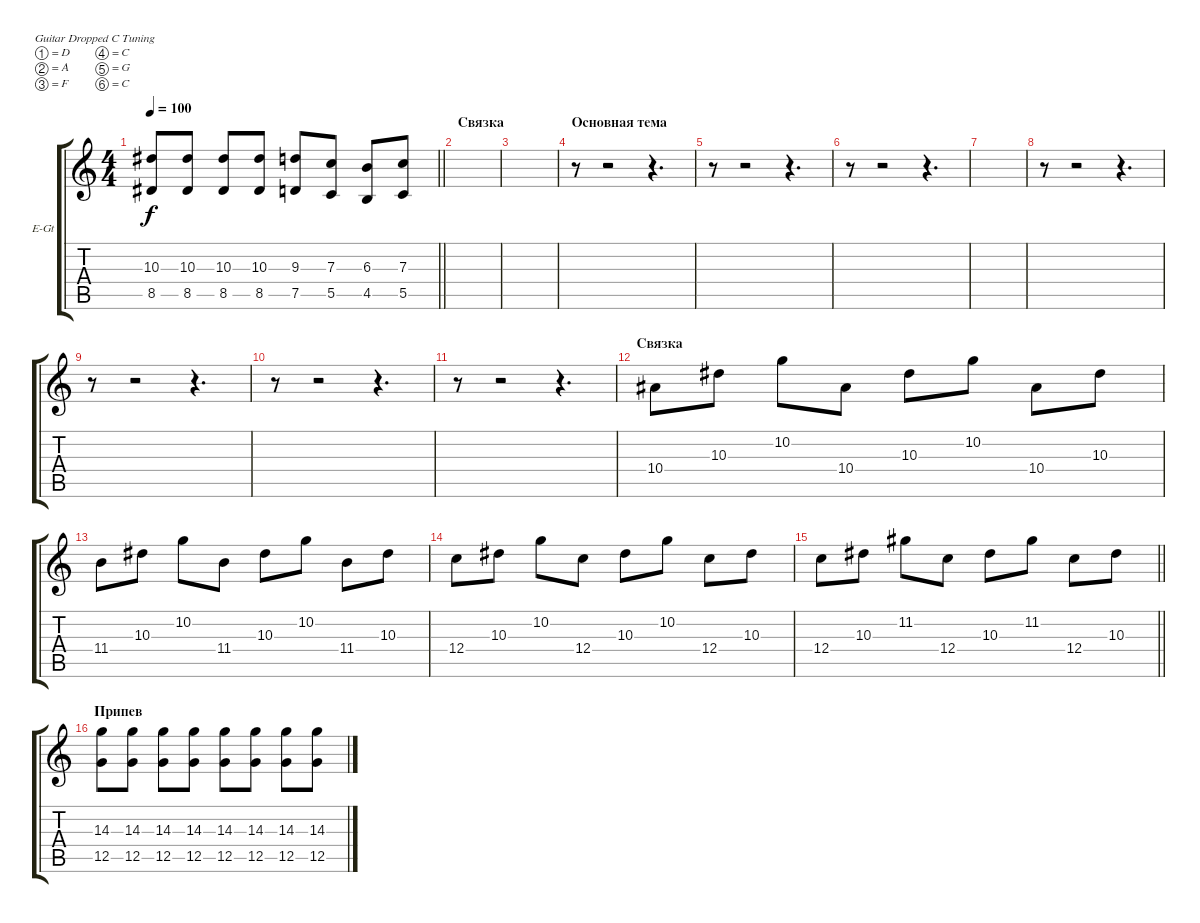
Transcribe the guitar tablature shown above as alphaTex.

\bracketExtendMode groupsimilarinstruments
\firstSystemTrackNameOrientation horizontal
\otherSystemsTrackNameOrientation horizontal
\track ("Mich Mars Lead" "E-Gt") {instrument distortionguitar}
\staff {score tabs}
\tuning (D4 A3 F3 C3 G2 C2)
\ts (4 4)
\tempo 100
\clef g2
\barLineRight lightlight
\ks c
(10.3 8.5).8{dy f} (10.3 8.5).8 (10.3 8.5).8 (10.3 8.5).8 (9.3 7.5).8 (7.3 5.5).8 (6.3 4.5).8 (7.3 5.5).8 |
\section ("" "Связка")
|
|
\section ("" "Основная тема")
r.8 r.2 r.4{d} |
r.8 r.2 r.4{d} |
r.8 r.2 r.4{d} |
|
r.8 r.2 r.4{d} |
r.8 r.2 r.4{d} |
r.8 r.2 r.4{d} |
r.8 r.2 r.4{d} |
\section ("" "Связка")
10.4.8 10.3.8 10.2.8 10.4.8 10.3.8 10.2.8 10.4.8 10.3.8 |
11.4.8 10.3.8 10.2.8 11.4.8 10.3.8 10.2.8 11.4.8 10.3.8 |
12.4.8 10.3.8 10.2.8 12.4.8 10.3.8 10.2.8 12.4.8 10.3.8 |
\barLineRight lightlight
12.4.8 10.3.8 11.2.8 12.4.8 10.3.8 11.2.8 12.4.8 10.3.8 |
\section ("" "Припев")
(14.3 12.5).8 (14.3 12.5).8 (14.3 12.5).8 (14.3 12.5).8 (14.3 12.5).8 (14.3 12.5).8 (14.3 12.5).8 (14.3 12.5).8
